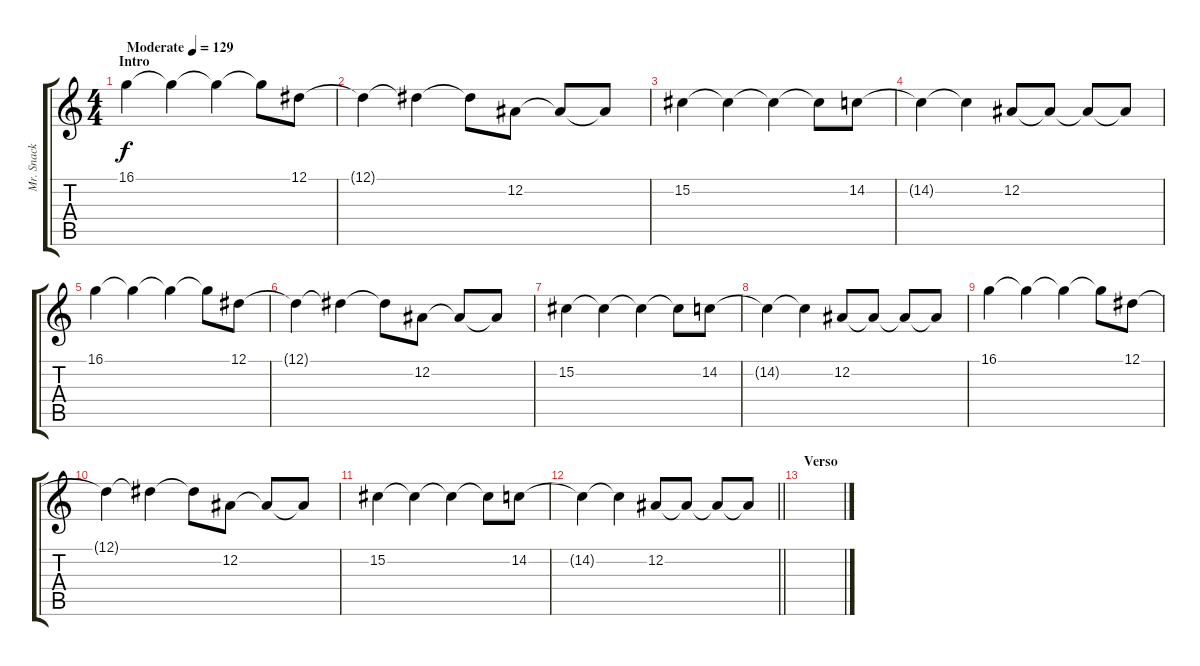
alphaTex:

\track ("Mr. Snack 1" "Mr. Snack ") {instrument stringensemble1}
\staff {score tabs}
\tuning (Eb4 Bb3 Gb3 Db3 Ab2 Eb2) {hide}
\ts (4 4)
\section ("" "Intro")
\tempo (129 "Moderate")
\clef g2
\ks c
16.1.4{dy f instrument stringensemble1} 16.1{t}.4 16.1{t}.4 16.1{t}.8 12.1.8 |
12.1{t}.4 12.1{t}.4 12.1{t}.8 12.2.8 12.2{t}.8 12.2{t}.8 |
15.2.4 15.2{t}.4 15.2{t}.4 15.2{t}.8 14.2.8 |
14.2{t}.4 14.2{t}.4 12.2.8 12.2{t}.8 12.2{t}.8 12.2{t}.8 |
16.1.4 16.1{t}.4 16.1{t}.4 16.1{t}.8 12.1.8 |
12.1{t}.4 12.1{t}.4 12.1{t}.8 12.2.8 12.2{t}.8 12.2{t}.8 |
15.2.4 15.2{t}.4 15.2{t}.4 15.2{t}.8 14.2.8 |
14.2{t}.4 14.2{t}.4 12.2.8 12.2{t}.8 12.2{t}.8 12.2{t}.8 |
16.1.4 16.1{t}.4 16.1{t}.4 16.1{t}.8 12.1.8 |
12.1{t}.4 12.1{t}.4 12.1{t}.8 12.2.8 12.2{t}.8 12.2{t}.8 |
15.2.4 15.2{t}.4 15.2{t}.4 15.2{t}.8 14.2.8 |
\barLineRight lightlight
14.2{t}.4 14.2{t}.4 12.2.8 12.2{t}.8 12.2{t}.8 12.2{t}.8 |
\section ("" "Verso")
